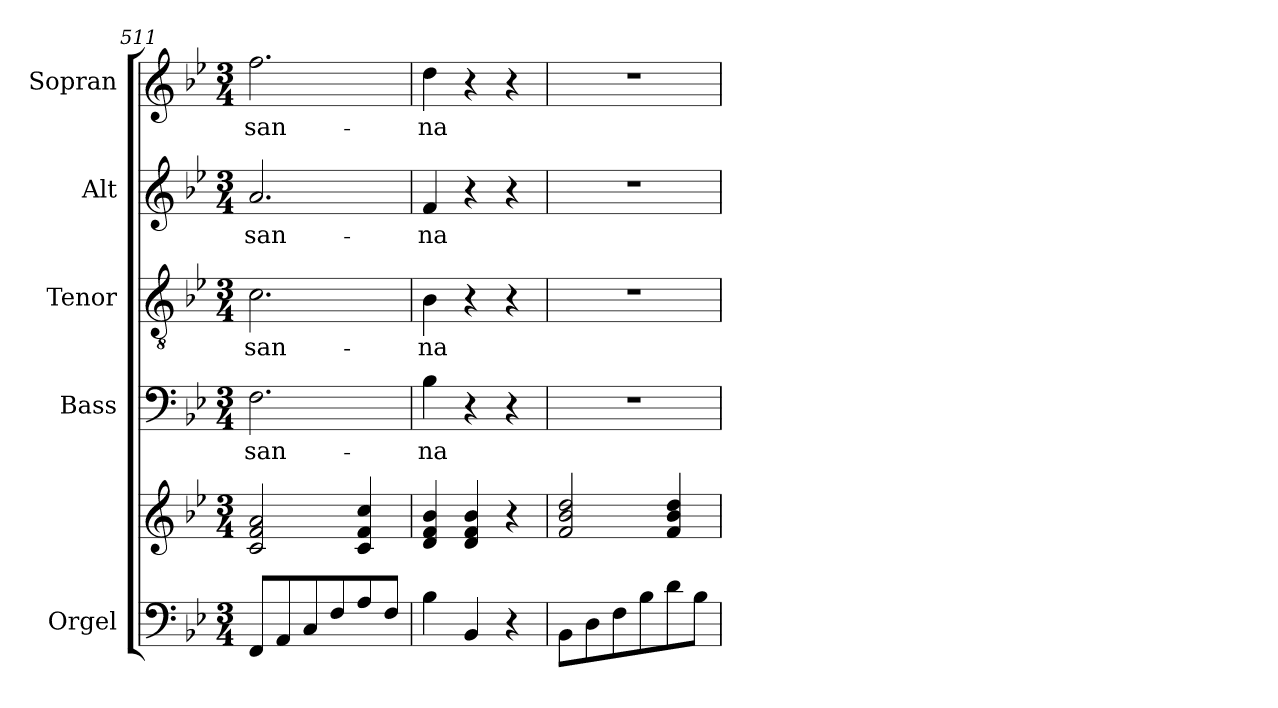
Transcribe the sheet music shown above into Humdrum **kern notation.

**kern	**kern	**kern	**text	**kern	**text	**kern	**text	**kern	**text
*part5	*part5	*part4	*part4	*part3	*part3	*part2	*part2	*part1	*part1
*staff6	*staff5	*staff4	*staff4	*staff3	*staff3	*staff2	*staff2	*staff1	*staff1
*I"Orgel	*	*I"Bass	*	*I"Tenor	*	*I"Alt	*	*I"Sopran	*
*I'Org.	*	*I'B.	*	*I'T.	*	*I'A.	*	*I'S.	*
*clefF4	*clefG2	*clefF4	*	*clefGv2	*	*clefG2	*	*clefG2	*
*k[b-e-]	*k[b-e-]	*k[b-e-]	*	*k[b-e-]	*	*k[b-e-]	*	*k[b-e-]	*
*B-:	*B-:	*B-:	*	*B-:	*	*B-:	*	*B-:	*
*M3/4	*M3/4	*M3/4	*	*M3/4	*	*M3/4	*	*M3/4	*
=511	=511	=511	=511	=511	=511	=511	=511	=511	=511
!	!	!	!LO:LY:b	!	!LO:LY:b	!	!LO:LY:b	!	!LO:LY:b
8FF/L	2c/ 2f/ 2a/	2.F\	-san-	2.c\	-san-	2.a/	-san-	2.ff\	-san-
8AA/	.	.	.	.	.	.	.	.	.
8C/	.	.	.	.	.	.	.	.	.
8F/	.	.	.	.	.	.	.	.	.
8A/	4c/ 4f/ 4cc/	.	.	.	.	.	.	.	.
8F/J	.	.	.	.	.	.	.	.	.
=512	=512	=512	=512	=512	=512	=512	=512	=512	=512
!	!	!	!LO:LY:b	!	!LO:LY:b	!	!LO:LY:b	!	!LO:LY:b
4B-\	4d/ 4f/ 4b-/	4B-\	-na	4B-\	-na	4f/	-na	4dd\	-na
4BB-/	4d/ 4f/ 4b-/	4r	.	4r	.	4r	.	4r	.
4r	4r	4r	.	4r	.	4r	.	4r	.
=513	=513	=513	=513	=513	=513	=513	=513	=513	=513
8BB-\L	2f/ 2b-/ 2dd/	2.r	.	2.r	.	2.r	.	2.r	.
8D\	.	.	.	.	.	.	.	.	.
8F\	.	.	.	.	.	.	.	.	.
8B-\	.	.	.	.	.	.	.	.	.
8d\	4f/ 4b-/ 4dd/	.	.	.	.	.	.	.	.
8B-\J	.	.	.	.	.	.	.	.	.
=	=	=	=	=	=	=	=	=	=
*-	*-	*-	*-	*-	*-	*-	*-	*-	*-
